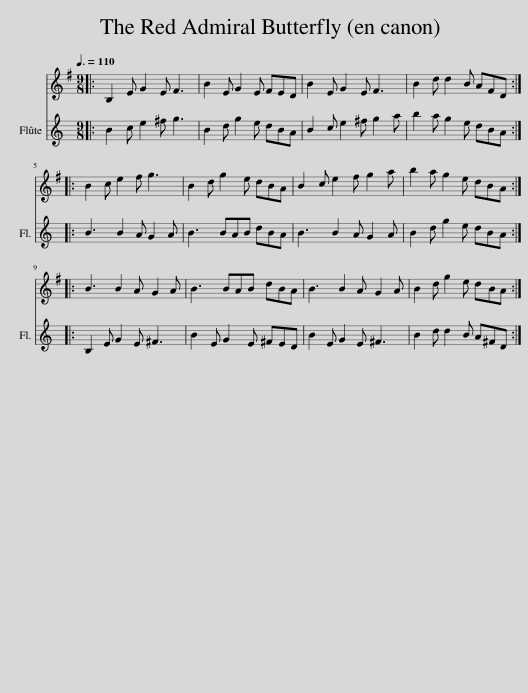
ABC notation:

X:1
%%score 1 2
L:1/8
Q:3/8=110
M:9/8
I:linebreak $
K:G
V:1 treble
V:2 treble
V:1
|: B,2 E G2 E F3 | B2 E G2 E FED | B2 E G2 E F3 | B2 d d2 B AFD ::$ B2 c e2 f g3 | %5
 B2 d g2 e dBA | B2 c e2 f g2 a | b2 a g2 e dBA ::$ B3 B2 A G2 A | B3 BAB dBA | %10
 B3 B2 A G2 A | B2 d g2 e dBA :| %12
V:2
[K:C]|: B2 c e2 ^f g3 | B2 d g2 e dBA | B2 c e2 ^f g2 a | b2 a g2 e dBA ::$ B3 B2 A G2 A | %5
 B3 BAB dBA | B3 B2 A G2 A | B2 d g2 e dBA ::$ B,2 E G2 E ^F3 | B2 E G2 E ^FED | %10
 B2 E G2 E ^F3 | B2 d d2 B A^FD :| %12
